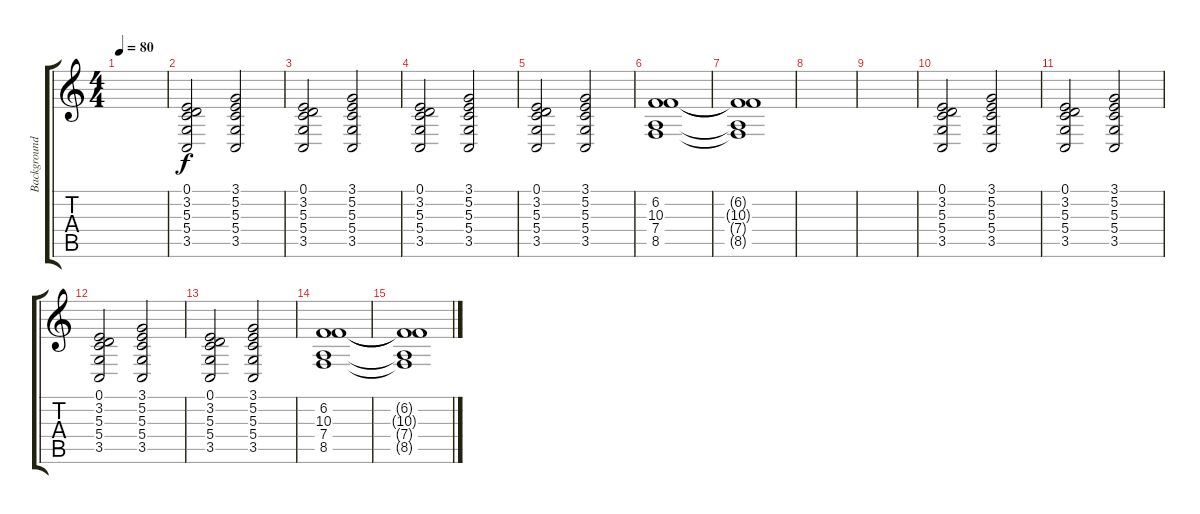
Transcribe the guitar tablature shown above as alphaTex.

\track ("Background singers" "Background") {instrument choiraahs}
\staff {score tabs}
\tuning (E4 B3 G3 D3 A2 E2) {hide}
\ts (4 4)
\tempo 80
\clef g2
\ks c
|
(0.1 3.2 5.3 5.4 3.5).2{txt ""} (3.1 5.2 5.3 5.4 3.5).2 |
(0.1 3.2 5.3 5.4 3.5).2 (3.1 5.2 5.3 5.4 3.5).2 |
(0.1 3.2 5.3 5.4 3.5).2 (3.1 5.2 5.3 5.4 3.5).2 |
(0.1 3.2 5.3 5.4 3.5).2 (3.1 5.2 5.3 5.4 3.5).2 |
(6.2 10.3 7.4 8.5).1 |
(6.2{t} 10.3{t} 7.4{t} 8.5{t}).1 |
|
|
(0.1 3.2 5.3 5.4 3.5).2 (3.1 5.2 5.3 5.4 3.5).2 |
(0.1 3.2 5.3 5.4 3.5).2 (3.1 5.2 5.3 5.4 3.5).2 |
(0.1 3.2 5.3 5.4 3.5).2 (3.1 5.2 5.3 5.4 3.5).2 |
(0.1 3.2 5.3 5.4 3.5).2 (3.1 5.2 5.3 5.4 3.5).2 |
(6.2 10.3 7.4 8.5).1 |
(6.2{t} 10.3{t} 7.4{t} 8.5{t}).1
